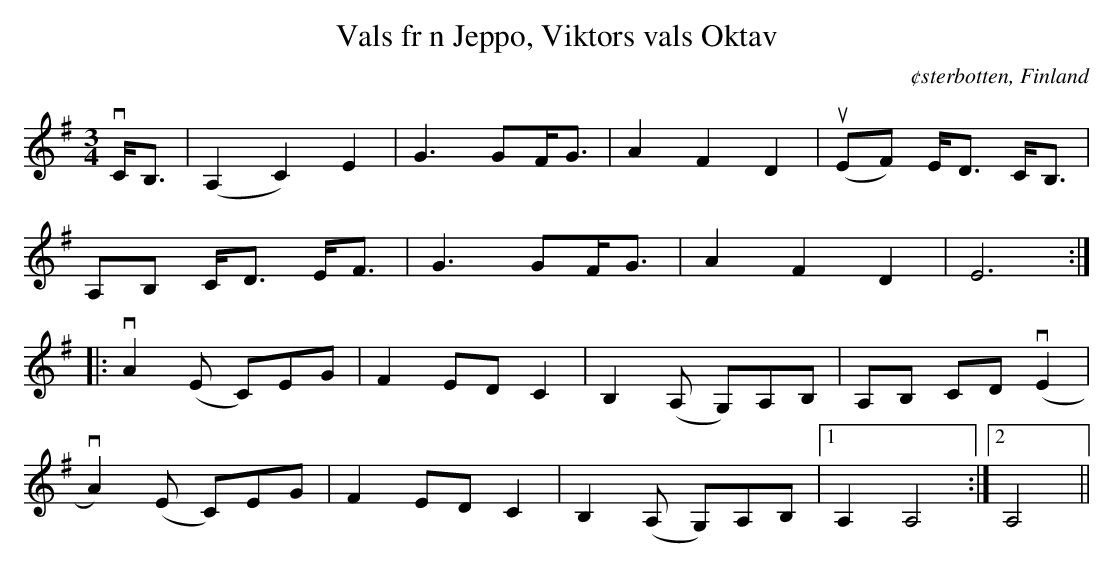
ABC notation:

X:1
T:Vals fr n Jeppo, Viktors vals Oktav
O:¢sterbotten, Finland
M:3/4
L:1/8
K:Ador
vC<B, | (A,2 C2) E2 | G3/1GF<G | A2 F2 D2 | u(EF) E<D C<B, |
      A,B, C<D E<F  | G3/1GF<G | A2 F2 D2 | E6:|
|: vA2(E C)EG | F2 EDC2 | B,2(A, G,)A,B, | A,B, CD (vE2 |
   vA2)(E C)EG | F2 EDC2 | B,2(A, G,)A,B, |1 A,2 A,4 :|2 A,4 ||
